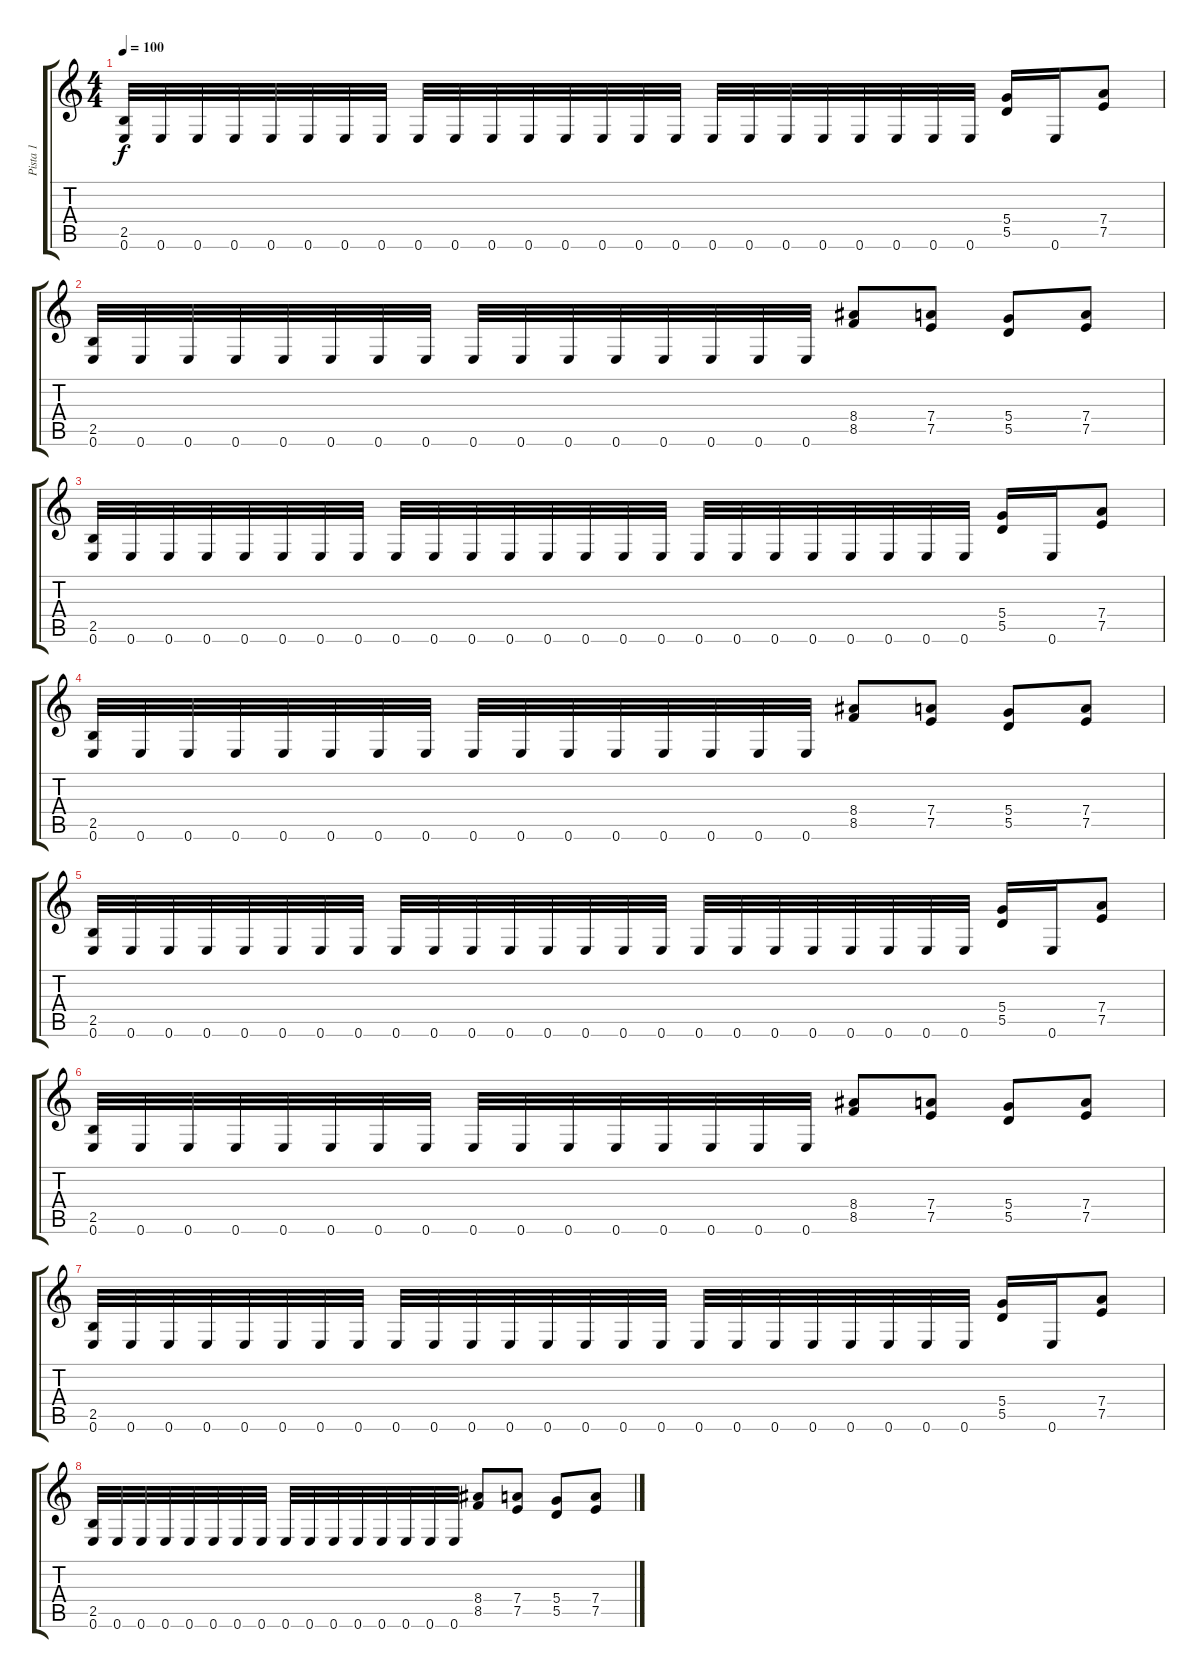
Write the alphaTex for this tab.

\track ("Pista 1" "Pista 1") {instrument distortionguitar}
\staff {score tabs}
\tuning (E4 B3 G3 D3 A2 E2) {hide}
\ts (4 4)
\tempo 100
\clef g2
\ks c
(2.5 0.6).32{dy f} 0.6.32 0.6.32 0.6.32 0.6.32 0.6.32 0.6.32 0.6.32 0.6.32 0.6.32 0.6.32 0.6.32 0.6.32 0.6.32 0.6.32 0.6.32 0.6.32 0.6.32 0.6.32 0.6.32 0.6.32 0.6.32 0.6.32 0.6.32 (5.4 5.5).16 0.6.16 (7.4 7.5).8 |
(2.5 0.6).32 0.6.32 0.6.32 0.6.32 0.6.32 0.6.32 0.6.32 0.6.32 0.6.32 0.6.32 0.6.32 0.6.32 0.6.32 0.6.32 0.6.32 0.6.32 (8.4 8.5).8 (7.4 7.5).8 (5.4 5.5).8 (7.4 7.5).8 |
(2.5 0.6).32 0.6.32 0.6.32 0.6.32 0.6.32 0.6.32 0.6.32 0.6.32 0.6.32 0.6.32 0.6.32 0.6.32 0.6.32 0.6.32 0.6.32 0.6.32 0.6.32 0.6.32 0.6.32 0.6.32 0.6.32 0.6.32 0.6.32 0.6.32 (5.4 5.5).16 0.6.16 (7.4 7.5).8 |
(2.5 0.6).32 0.6.32 0.6.32 0.6.32 0.6.32 0.6.32 0.6.32 0.6.32 0.6.32 0.6.32 0.6.32 0.6.32 0.6.32 0.6.32 0.6.32 0.6.32 (8.4 8.5).8 (7.4 7.5).8 (5.4 5.5).8 (7.4 7.5).8 |
(2.5 0.6).32 0.6.32 0.6.32 0.6.32 0.6.32 0.6.32 0.6.32 0.6.32 0.6.32 0.6.32 0.6.32 0.6.32 0.6.32 0.6.32 0.6.32 0.6.32 0.6.32 0.6.32 0.6.32 0.6.32 0.6.32 0.6.32 0.6.32 0.6.32 (5.4 5.5).16 0.6.16 (7.4 7.5).8 |
(2.5 0.6).32 0.6.32 0.6.32 0.6.32 0.6.32 0.6.32 0.6.32 0.6.32 0.6.32 0.6.32 0.6.32 0.6.32 0.6.32 0.6.32 0.6.32 0.6.32 (8.4 8.5).8 (7.4 7.5).8 (5.4 5.5).8 (7.4 7.5).8 |
(2.5 0.6).32 0.6.32 0.6.32 0.6.32 0.6.32 0.6.32 0.6.32 0.6.32 0.6.32 0.6.32 0.6.32 0.6.32 0.6.32 0.6.32 0.6.32 0.6.32 0.6.32 0.6.32 0.6.32 0.6.32 0.6.32 0.6.32 0.6.32 0.6.32 (5.4 5.5).16 0.6.16 (7.4 7.5).8 |
(2.5 0.6).32 0.6.32 0.6.32 0.6.32 0.6.32 0.6.32 0.6.32 0.6.32 0.6.32 0.6.32 0.6.32 0.6.32 0.6.32 0.6.32 0.6.32 0.6.32 (8.4 8.5).8 (7.4 7.5).8 (5.4 5.5).8 (7.4 7.5).8
